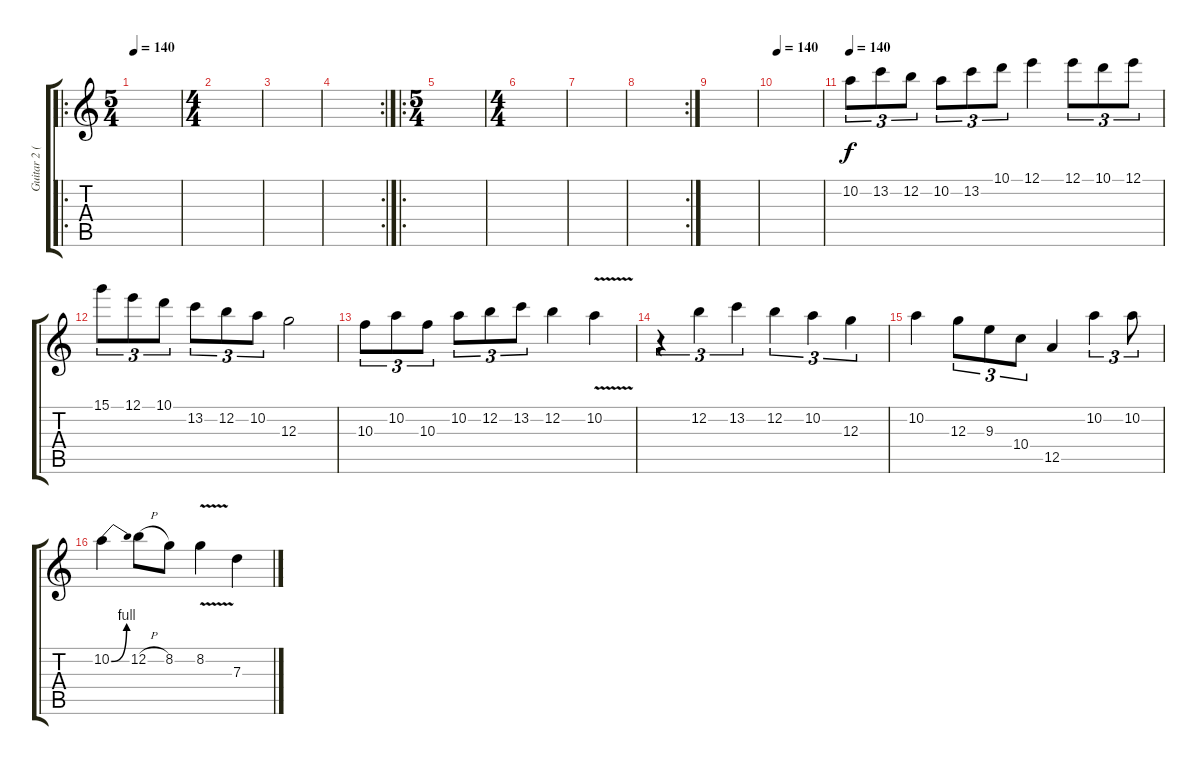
\track ("Guitar 2 (solo)" "Guitar 2 (") {instrument overdrivenguitar}
\staff {score tabs}
\tuning (E4 B3 G3 D3 A2 E2) {hide}
\ro
\ts (5 4)
\tempo 140
\tempo 135
\tempo 140
\clef g2
\ks c
|
\ts (4 4)
|
|
\rc 2
|
\ro
\ts (5 4)
|
\ts (4 4)
|
|
\rc 2
|
|
\tempo 140
|
\tempo 140
10.2.8{tu (3 2)} 13.2.8{tu (3 2)} 12.2.8{tu (3 2)} 10.2.8{tu (3 2)} 13.2.8{tu (3 2)} 10.1.8{tu (3 2)} 12.1.4 12.1.8{tu (3 2)} 10.1.8{tu (3 2)} 12.1.8{tu (3 2)} |
15.1.8{tu (3 2)} 12.1.8{tu (3 2)} 10.1.8{tu (3 2)} 13.2.8{tu (3 2)} 12.2.8{tu (3 2)} 10.2.8{tu (3 2)} 12.3.2 |
10.3.8{tu (3 2)} 10.2.8{tu (3 2)} 10.3.8{tu (3 2)} 10.2.8{tu (3 2)} 12.2.8{tu (3 2)} 13.2.8{tu (3 2)} 12.2.4 10.2{v}.4 |
r.4{tu (3 2)} 12.2.4{tu (3 2)} 13.2.4{tu (3 2)} 12.2.4{tu (3 2)} 10.2.4{tu (3 2)} 12.3.4{tu (3 2)} |
10.2.4 12.3.8{tu (3 2)} 9.3.8{tu (3 2)} 10.4.8{tu (3 2)} 12.5.4 10.2.4{tu (3 2)} 10.2.8{tu (3 2)} |
10.2{be (bend 0 0 60 4)}.4 12.2{h}.8 8.2.8 8.2{v}.4 7.3.4
